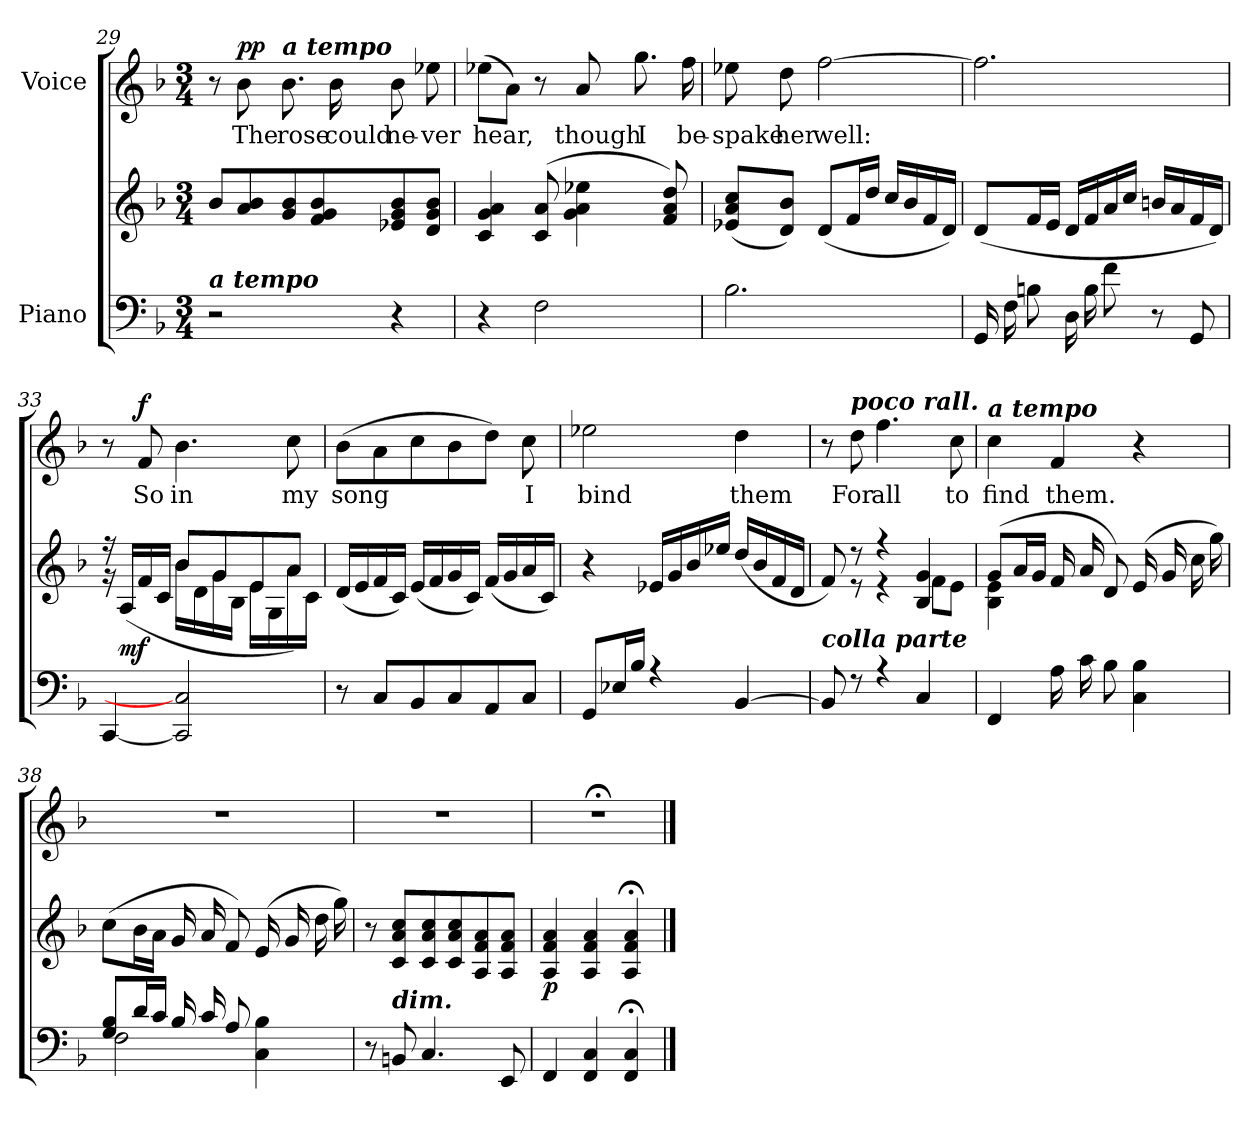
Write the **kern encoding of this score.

**kern	**kern	**dynam	**kern	**text	**dynam
*part2	*part2	*part2	*part1	*part1	*part1
*staff3	*staff2	*staff2/3	*staff1	*staff1	*staff1
*I"Piano	*	*	*I"Voice	*	*
*clefF4	*clefG2	*	*clefG2	*	*
*k[b-]	*k[b-]	*	*k[b-]	*	*
*F:	*F:	*	*F:	*	*
*M3/4	*M3/4	*	*M3/4	*	*
=29	=29	=29	=29	=29	=29
*	*^	*	*	*	*
!LO:TX:a:Bi:t=a tempo	!	!	!	!	!	!
2r	8b-L	8ryy	.	8r	.	.
!	!	!	!	!	!LO:LY:b	!LO:DY:a
.	8a 8b-	2ryy	.	8b-	The	pp
!	!	!	!	!LO:TX:a:Bi:t=a tempo	!	!
!	!	!	!	!	!LO:LY:b	!
.	8g 8b-	.	.	8.b-	rose	.
.	8f 8g 8b-	.	.	.	.	.
!	!	!	!	!	!LO:LY:b	!
.	.	.	.	16b-	could	.
!	!	!	!	!	!LO:LY:b	!
4r	8e-X 8g 8b-	.	.	8b-	ne-	.
!	!	!	!	!	!LO:LY:b	!
.	8d 8g 8b-J	8ryy	.	8ee-X	-ver	.
=30	=30	=30	=30	=30	=30	=30
!	!	!	!	!	!LO:LY:b	!
4r	4c 4g 4a	4ryy	.	(>8ee-XL	hear,	.
.	.	.	.	8aJ)	.	.
2F	(<8c 8a	4ryy	.	8r	.	.
!	!	!	!	!	!LO:LY:b	!
.	4g 4a 4ee-X	.	.	8a	though	.
!	!	!	!	!	!LO:LY:b	!
.	.	4ryy	.	8.gg	I	.
.	8f 8a 8dd)	.	.	.	.	.
!	!	!	!	!	!LO:LY:b	!
.	.	.	.	16ff	be-	.
!!LO:LB:g=z
=31	=31	=31	=31	=31	=31	=31
!	!	!	!	!	!LO:LY:b	!
2.B-	(<8e-X 8a 8ccL	2ryy	.	8ee-X	-spake	.
!	!	!	!	!	!LO:LY:b	!
.	8d 8b-J)	.	.	8dd	her	.
!	!	!	!	!	!LO:LY:b	!
.	(<8dL	.	.	[2ff	well:	.
.	16fL	.	.	.	.	.
.	16ddJJ	.	.	.	.	.
.	16ccLL	4ryy	.	.	.	.
.	16b-	.	.	.	.	.
.	16f	.	.	.	.	.
.	16dJJ)	.	.	.	.	.
=32	=32	=32	=32	=32	=32	=32
16GGLL	(<8dL	2ryy	.	2.ff]	.	.
16F	.	.	.	.	.	.
8BnJ	16fL	.	.	.	.	.
.	16eJJ	.	.	.	.	.
16DLL	16dLL	.	.	.	.	.
16B	16f	.	.	.	.	.
8fJ	16a	.	.	.	.	.
.	16ccJJ	.	.	.	.	.
8r	16bnLL	4ryy	.	.	.	.
.	16a	.	.	.	.	.
8GG	16f	.	.	.	.	.
.	16dJJ)	.	.	.	.	.
=33	=33	=33	=33	=33	=33	=33
[4CC	16r	16r	.	8r	.	.
!	!	!	!LO:DY:b	!	!	!
.	(>16ALL	8ryy	mf	.	.	.
!	!	!	!	!	!LO:LY:b	!LO:DY:a
.	16f	.	.	8f	So	f
.	16cJJ	16ryy	.	.	.	.
!	!	!	!	!	!LO:LY:b	!
2CC] 2C]	8b-L	16b-\LL	.	4.b-	in	.
.	.	16d\	.	.	.	.
.	8g	16g\	.	.	.	.
.	.	16B-\JJ	.	.	.	.
.	8e	16e\LL	.	.	.	.
.	.	16G\	.	.	.	.
!	!	!	!	!	!LO:LY:b	!
.	8aJ)	16a\	.	8cc	my	.
.	.	16c\JJ	.	.	.	.
=34	=34	=34	=34	=34	=34	=34
!	!	!	!	!	!LO:LY:b	!
8r	(<16dLL	2ryy	.	(>8b-L	song	.
.	16e	.	.	.	.	.
8CL	16f	.	.	8a	.	.
.	16cJJ)	.	.	.	.	.
8BB-	(<16eLL	.	.	8cc	.	.
.	16f	.	.	.	.	.
8C	16g	.	.	8b-	.	.
.	16cJJ)	.	.	.	.	.
8AA	(<16fLL	4ryy	.	8ddJ)	.	.
.	16g	.	.	.	.	.
!	!	!	!	!	!LO:LY:b	!
8CJ	16a	.	.	8cc	I	.
.	16cJJ)	.	.	.	.	.
!!LO:LB:g=z
=35	=35	=35	=35	=35	=35	=35
*^	*	*	*	*	*	*
!	!LO:N:vis=1	!	!	!	!	!LO:LY:b	!
8GGL	2.ryy	4r	2ryy	.	2ee-X	bind	.
16E-XL	.	.	.	.	.	.	.
16B-JJ	.	.	.	.	.	.	.
4r	.	16e-XLL	.	.	.	.	.
.	.	16g	.	.	.	.	.
.	.	16b-	.	.	.	.	.
.	.	16ee-XJJ	.	.	.	.	.
!	!	!	!	!	!	!LO:LY:b	!
[4BB-	.	(<16ddLL	4ryy	.	4dd	them	.
.	.	16b-	.	.	.	.	.
.	.	16f	.	.	.	.	.
.	.	16dJJ	.	.	.	.	.
=36	=36	=36	=36	=36	=36	=36	=36
!LO:TX:a:Bi:t=colla parte	!	!	!	!	!	!	!
!	!LO:N:vis=1	!	!	!	!	!	!
8BB-]	2.ryy	8f)	8ryy	.	8r	.	.
!	!	!	!	!	!LO:TX:a:Bi:t=poco rall.	!	!
!	!	!	!	!	!	!LO:LY:b	!
8r	.	8r	8r	.	8dd	For	.
!	!	!	!	!	!	!LO:LY:b	!
4r	.	4r	4r	.	4.ff	all	.
4C	.	4B- 4g	8f\L	.	.	.	.
!	!	!	!	!	!	!LO:LY:b	!
.	.	.	8e\J	.	8cc	to	.
=37	=37	=37	=37	=37	=37	=37	=37
!	!	!	!	!	!LO:TX:a:Bi:t=a tempo	!	!
!	!	!	!	!	!	!LO:LY:b	!
4FF	2ryy	(<8gL	4B-\ 4e\	.	4cc	find	.
.	.	16aL	.	.	.	.	.
.	.	16gJJ	.	.	.	.	.
!	!	!	!	!	!	!LO:LY:b	!
16ALL	.	16fLL	4ryy	.	4f	them.	.
16c	.	16a	.	.	.	.	.
8B-J	.	8dJ)	.	.	.	.	.
4C 4B-	4ryy	(16eLL	4ryy	.	4r	.	.
.	.	16g	.	.	.	.	.
.	.	16cc	.	.	.	.	.
.	.	16ggJJ)	.	.	.	.	.
=38	=38	=38	=38	=38	=38	=38	=38
!	!	!	!	!	!LO:N:vis=1	!	!
8G 8B-L	2F\	(<8ccL	2ryy	.	2.r	.	.
16dL	.	16b-L	.	.	.	.	.
16cJJ	.	16aJJ	.	.	.	.	.
16B-LL	.	16gLL	.	.	.	.	.
16c	.	16a	.	.	.	.	.
8AJ	.	8fJ)	.	.	.	.	.
4C 4B-	4ryy	(>16eLL	4ryy	.	.	.	.
.	.	16g	.	.	.	.	.
.	.	16dd	.	.	.	.	.
.	.	16ggJJ)	.	.	.	.	.
=39	=39	=39	=39	=39	=39	=39	=39
!	!	!	!	!	!LO:N:vis=1	!	!
8r	2ryy	8r	2ryy	.	2.r	.	.
!LO:TX:a:Bi:t=dim.	!	!	!	!	!	!	!
8BBn	.	8c 8a 8ccL	.	.	.	.	.
4.C	.	8c 8a 8cc	.	.	.	.	.
.	.	8c 8a 8cc	.	.	.	.	.
.	4ryy	8A 8f 8a	4ryy	.	.	.	.
8EE	.	8A 8f 8aJ	.	.	.	.	.
=40	=40	=40	=40	=40	=40	=40	=40
!	!	!	!	!LO:DY:b	!LO:N:vis=1	!	!
4FF	2ryy	4A 4f 4a	2ryy	p	2.r;<	.	.
4FF 4C	.	4A 4f 4a	.	.	.	.	.
4FF;< 4C;<	4ryy	4A;< 4f;< 4a;<	4ryy	.	.	.	.
*v	*v	*	*	*	*	*	*
*	*v	*v	*	*	*	*
==	==	==	==	==	==
*-	*-	*-	*-	*-	*-
